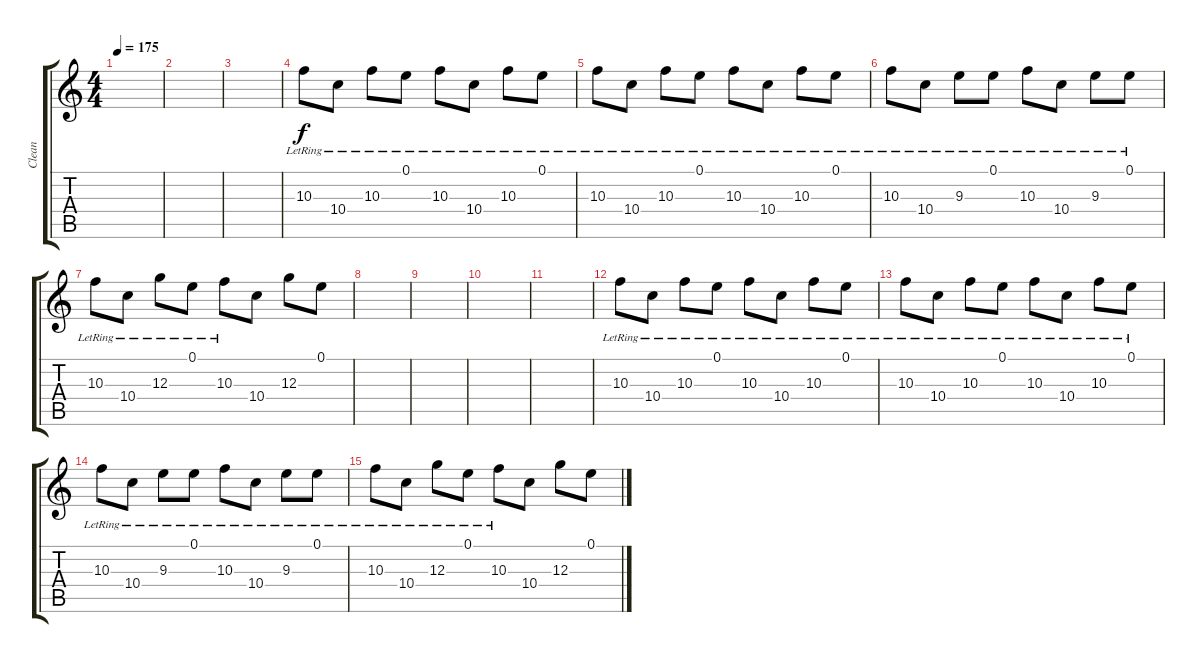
\track ("Clean" "Clean") {instrument electricguitarjazz}
\staff {score tabs}
\tuning (E4 B3 G3 D3 A2 D2) {hide}
\ts (4 4)
\tempo 175
\clef g2
\ks c
|
|
|
10.3{lr}.8 10.4{lr}.8 10.3{lr}.8 0.1{lr}.8 10.3{lr}.8 10.4{lr}.8 10.3{lr}.8 0.1{lr}.8 |
10.3{lr}.8 10.4{lr}.8 10.3{lr}.8 0.1{lr}.8 10.3{lr}.8 10.4{lr}.8 10.3{lr}.8 0.1{lr}.8 |
10.3{lr}.8 10.4{lr}.8 9.3{lr}.8 0.1{lr}.8 10.3{lr}.8 10.4{lr}.8 9.3{lr}.8 0.1{lr}.8 |
10.3{lr}.8 10.4{lr}.8 12.3{lr}.8 0.1{lr}.8 10.3{lr}.8 10.4.8 12.3.8 0.1.8 |
|
|
|
|
10.3{lr}.8 10.4{lr}.8 10.3{lr}.8 0.1{lr}.8 10.3{lr}.8 10.4{lr}.8 10.3{lr}.8 0.1{lr}.8 |
10.3{lr}.8 10.4{lr}.8 10.3{lr}.8 0.1{lr}.8 10.3{lr}.8 10.4{lr}.8 10.3{lr}.8 0.1{lr}.8 |
10.3{lr}.8 10.4{lr}.8 9.3{lr}.8 0.1{lr}.8 10.3{lr}.8 10.4{lr}.8 9.3{lr}.8 0.1{lr}.8 |
10.3{lr}.8 10.4{lr}.8 12.3{lr}.8 0.1{lr}.8 10.3{lr}.8 10.4.8 12.3.8 0.1.8
